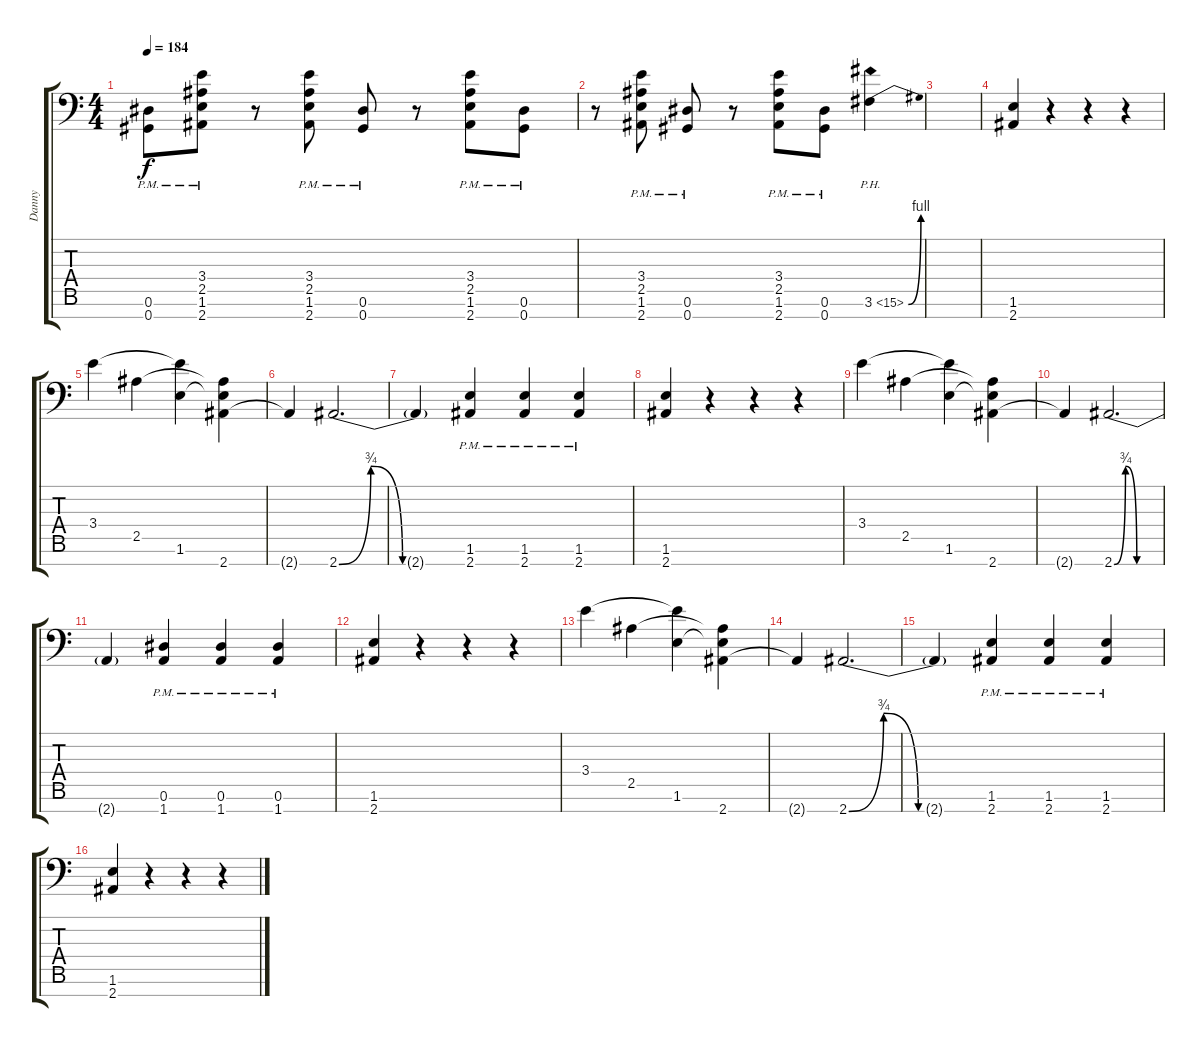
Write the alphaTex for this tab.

\track ("Danny" "Danny") {instrument distortionguitar}
\staff {score tabs}
\tuning (Eb4 Bb3 Gb3 Db3 Ab2 Eb2 Ab1) {hide}
\ts (4 4)
\tempo 184
\clef f4
\ks c
(0.6 0.7{pm}).8{dy f} (3.4 2.5 1.6 2.7{pm}).8 r.8 (3.4 2.5 1.6 2.7{pm}).8 (0.6 0.7{pm}).8 r.8 (3.4 2.5 1.6 2.7{pm}).8 (0.6 0.7{pm}).8 |
r.8 (3.4 2.5 1.6 2.7{pm}).8 (0.6 0.7{pm}).8 r.8 (3.4 2.5 1.6 2.7{pm}).8 (0.6 0.7{pm}).8 3.6{be (bend 0 0 60 4) ph 12}.4 |
|
(1.6 2.7).4 r.4 r.4 r.4 |
3.4.4 2.5.4 (3.4{t} 1.6).4 (2.5{t} 1.6{t} 2.7).4 |
2.7{t}.4 2.7{be (custom 0 0 15 3 30 0 60 0)}.2{d} |
2.7{t}.4 (1.6{pm} 2.7{pm}).4 (1.6{pm} 2.7{pm}).4 (1.6{pm} 2.7{pm}).4 |
(1.6 2.7).4 r.4 r.4 r.4 |
3.4.4 2.5.4 (3.4{t} 1.6).4 (2.5{t} 1.6{t} 2.7).4 |
2.7{t}.4 2.7{be (custom 0 0 15 3 30 0 60 0)}.2{d} |
2.7{t}.4 (0.6{pm} 1.7{pm}).4 (0.6{pm} 1.7{pm}).4 (0.6{pm} 1.7{pm}).4 |
(1.6 2.7).4 r.4 r.4 r.4 |
3.4.4 2.5.4 (3.4{t} 1.6).4 (2.5{t} 1.6{t} 2.7).4 |
2.7{t}.4 2.7{be (custom 0 0 15 3 30 0 60 0)}.2{d} |
2.7{t}.4 (1.6{pm} 2.7{pm}).4 (1.6{pm} 2.7{pm}).4 (1.6{pm} 2.7{pm}).4 |
(1.6 2.7).4 r.4 r.4 r.4
